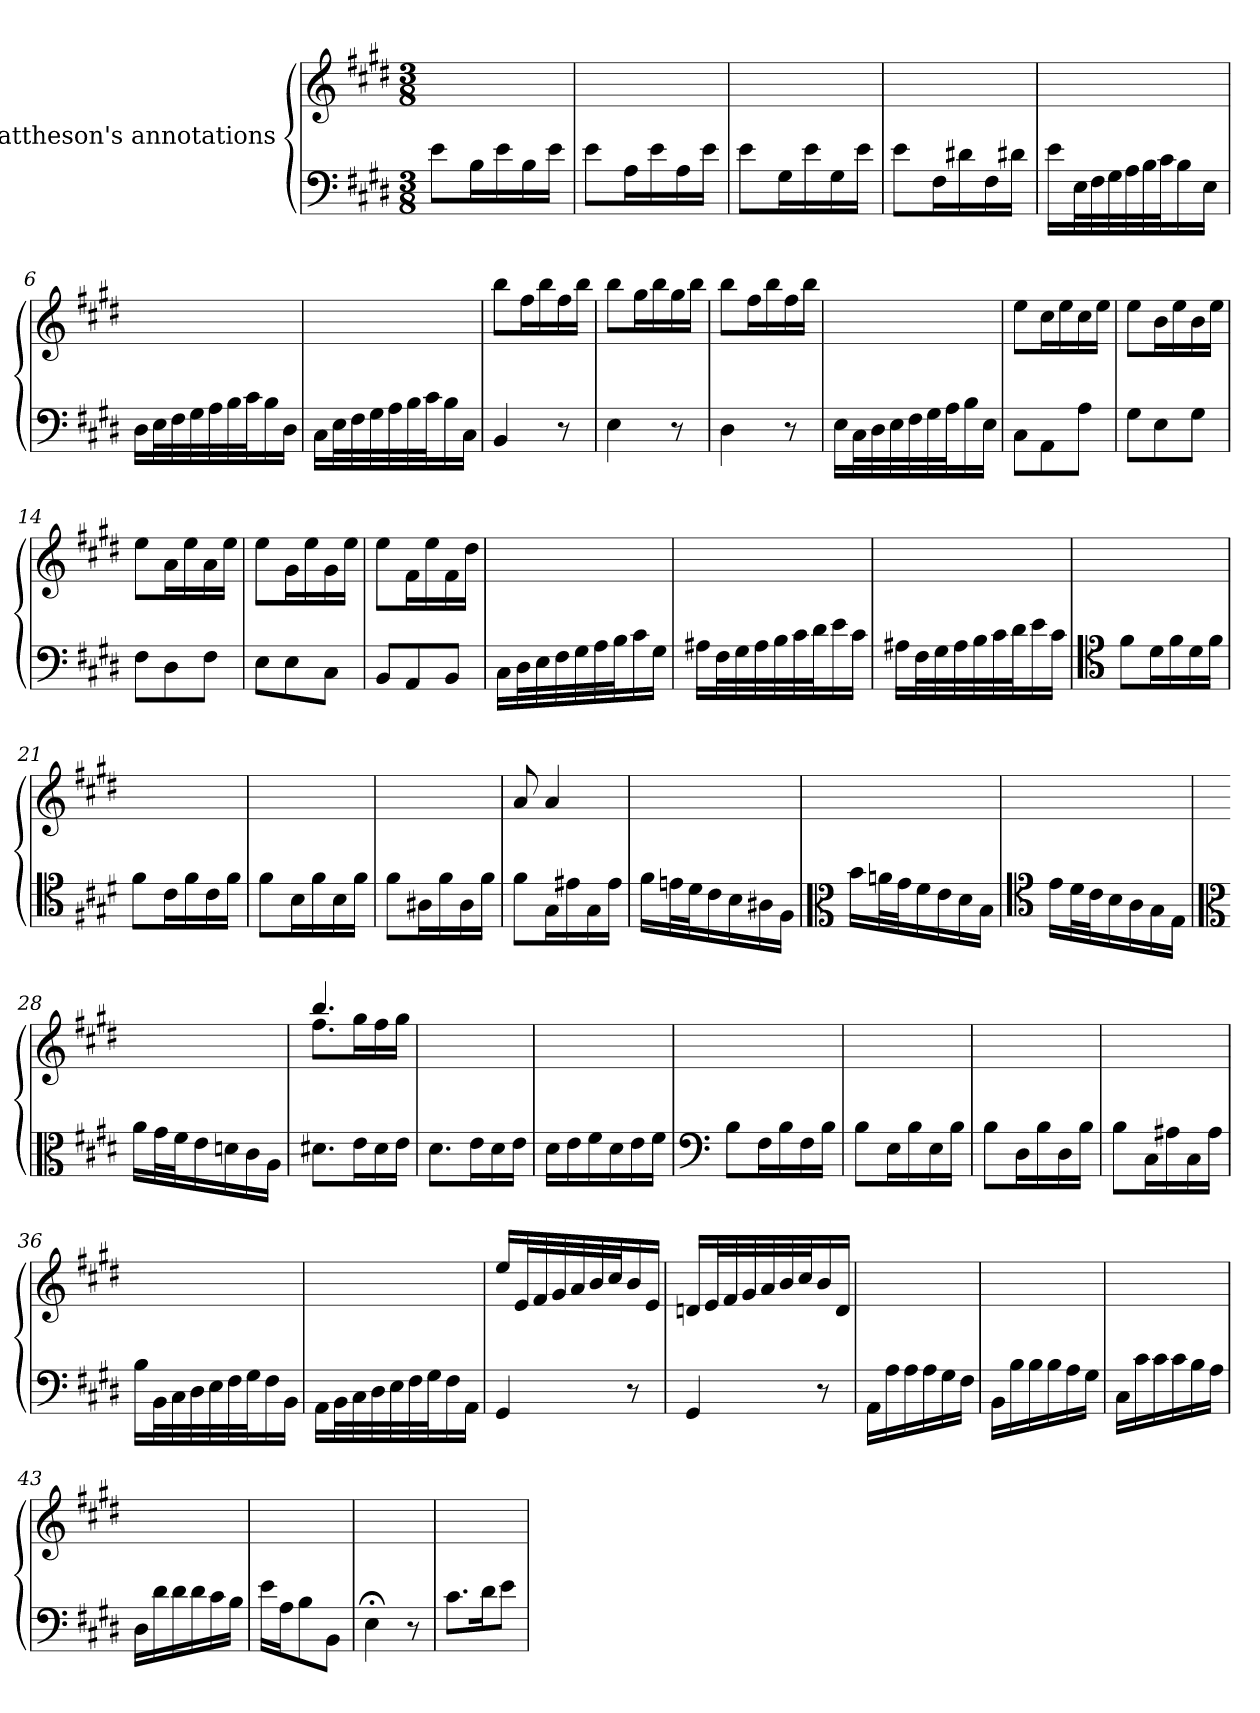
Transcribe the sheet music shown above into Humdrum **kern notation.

**kern	**kern
*part2	*part1
*staff2	*staff1
*	*I"Mattheson's annotations
*clefF4	*clefG2
*k[f#c#g#d#]	*k[f#c#g#d#]
*M3/8	*M3/8
=1	=1
8e\L	4.ryy
16B\L	.
16e\	.
16B\	.
16e\JJ	.
=2	=2
8e\L	4.ryy
16A\L	.
16e\	.
16A\	.
16e\JJ	.
=3	=3
8e\L	4.ryy
16G#\L	.
16e\	.
16G#\	.
16e\JJ	.
=4	=4
8e\L	4.ryy
16F#\L	.
16d#X\	.
16F#\	.
16d#X\JJ	.
=5	=5
16e\LL	4.ryy
32E\L	.
32F#\	.
32G#\	.
32A\	.
32B\	.
32c#\J	.
16B\	.
16E\JJ	.
=6	=6
16D#\LL	4.ryy
32E\L	.
32F#\	.
32G#\	.
32A\	.
32B\	.
32c#\J	.
16B\	.
16D#\JJ	.
=7	=7
16C#\LL	4.ryy
32E\L	.
32F#\	.
32G#\	.
32A\	.
32B\	.
32c#\J	.
16B\	.
16C#\JJ	.
!!LO:LB:g=z
=8	=8
4BB/	8bb\L
.	16ff#\L
.	16bb\
8r	16ff#\
.	16bb\JJ
=9	=9
4E\	8bb\L
.	16gg#\L
.	16bb\
8r	16gg#\
.	16bb\JJ
=10	=10
4D#\	8bb\L
.	16ff#\L
.	16bb\
8r	16ff#\
.	16bb\JJ
=11	=11
16E\LL	4.ryy
32C#\L	.
32D#\	.
32E\	.
32F#\	.
32G#\	.
32A\J	.
16B\	.
16E\JJ	.
=12	=12
8C#\L	8ee\L
8AA\	16cc#\L
.	16ee\
8A\J	16cc#\
.	16ee\JJ
=13	=13
8G#\L	8ee\L
8E\	16b\L
.	16ee\
8G#\J	16b\
.	16ee\JJ
=14	=14
8F#\L	8ee\L
8D#\	16a\L
.	16ee\
8F#\J	16a\
.	16ee\JJ
=15	=15
8E\L	8ee\L
8E\	16g#\L
.	16ee\
8C#\J	16g#\
.	16ee\JJ
=16	=16
8BB/L	8ee\L
8AA/	16f#\L
.	16ee\
8BB/J	16f#\
.	16dd#\JJ
!!LO:LB:g=z
=17	=17
16C#\LL	4.ryy
32D#\L	.
32E\	.
32F#\	.
32G#\	.
32A\	.
32B\J	.
16c#\	.
16G#\JJ	.
=18	=18
16A#X\LL	4.ryy
32F#\L	.
32G#\	.
32A#\	.
32B\	.
32c#\	.
32d#\J	.
16e\	.
16c#\JJ	.
=19	=19
16A#X\LL	4.ryy
32F#\L	.
32G#\	.
32A#\	.
32B\	.
32c#\	.
32d#\J	.
16e\	.
16c#\JJ	.
=20	=20
*clefC4	*
8f#\L	4.ryy
16d#\L	.
16f#\	.
16d#\	.
16f#\JJ	.
=21	=21
8f#\L	4.ryy
16c#\L	.
16f#\	.
16c#\	.
16f#\JJ	.
=22	=22
8f#\L	4.ryy
16B\L	.
16f#\	.
16B\	.
16f#\JJ	.
=23	=23
8f#\L	4.ryy
16A#X\L	.
16f#\	.
16A#\	.
16f#\JJ	.
!!LO:LB:g=z
=24	=24
8f#\L	8a/
16G#\L	4a/
16e#X\	.
16G#\	.
16e#\JJ	.
=25	=25
16f#\LL	4.ryy
32en\L	.
32d#\J	.
16c#\	.
16B\	.
16A#X\	.
16F#\JJ	.
=26	=26
*clefC3	*
16b\LL	4.ryy
32an\L	.
32g#\J	.
16f#\	.
16e\	.
16d#\	.
16B\JJ	.
=27	=27
*clefC4	*
16e\LL	4.ryy
32d#\L	.
32c#\J	.
16B\	.
16A\	.
16G#\	.
16E\JJ	.
=28	=28
*clefC3	*
16a\LL	4.ryy
32g#\L	.
32f#\J	.
16e\	.
16dn\	.
16c#\	.
16A\JJ	.
=29	=29
*	*^
8.d#X\L	4.bb/	8.ff#\L
16e\L	.	16gg#\L
16d#\	.	16ff#\
16e\JJ	.	16gg#\JJ
*	*v	*v
!!LO:LB:g=z
=30	=30
8.d#\L	4.ryy
16e\L	.
16d#\	.
16e\JJ	.
=31	=31
16d#\LL	4.ryy
16e\	.
16f#\	.
16d#\	.
16e\	.
16f#\JJ	.
=32	=32
*clefF4	*
8B\L	4.ryy
16F#\L	.
16B\	.
16F#\	.
16B\JJ	.
=33	=33
8B\L	4.ryy
16E\L	.
16B\	.
16E\	.
16B\JJ	.
=34	=34
8B\L	4.ryy
16D#\L	.
16B\	.
16D#\	.
16B\JJ	.
=35	=35
8B\L	4.ryy
16C#\L	.
16A#X\	.
16C#\	.
16A#\JJ	.
=36	=36
16B\LL	4.ryy
32BB\L	.
32C#\	.
32D#\	.
32E\	.
32F#\	.
32G#\J	.
16F#\	.
16BB\JJ	.
=37	=37
16AA\LL	4.ryy
32BB\L	.
32C#\	.
32D#\	.
32E\	.
32F#\	.
32G#\J	.
16F#\	.
16AA\JJ	.
=38	=38
4GG#/	16ee/LL
.	32e/L
.	32f#/
.	32g#/
.	32a/
.	32b/
.	32cc#/J
8r	16b/
.	16e/JJ
=39	=39
4GG#/	16d/LL
.	32e/L
.	32f#/
.	32g#/
.	32a/
.	32b/
.	32cc#/J
8r	16b/
.	16d/JJ
=40	=40
16AA\LL	4.ryy
16A\	.
16A\	.
16A\	.
16G#\	.
16F#\JJ	.
=41	=41
16BB\LL	4.ryy
16B\	.
16B\	.
16B\	.
16A\	.
16G#\JJ	.
=42	=42
16C#\LL	4.ryy
16c#\	.
16c#\	.
16c#\	.
16B\	.
16A\JJ	.
=43	=43
16D#\LL	4.ryy
16d#\	.
16d#\	.
16d#\	.
16c#\	.
16B\JJ	.
=44	=44
16e\LL	4.ryy
16A\J	.
8B\	.
8BB\J	.
=45	=45
4E;<\	4.ryy
8r	.
!!LO:LB:g=z
=46	=46
8.c#\L	4.ryy
16d#\k	.
8e\J	.
=	=
*-	*-
